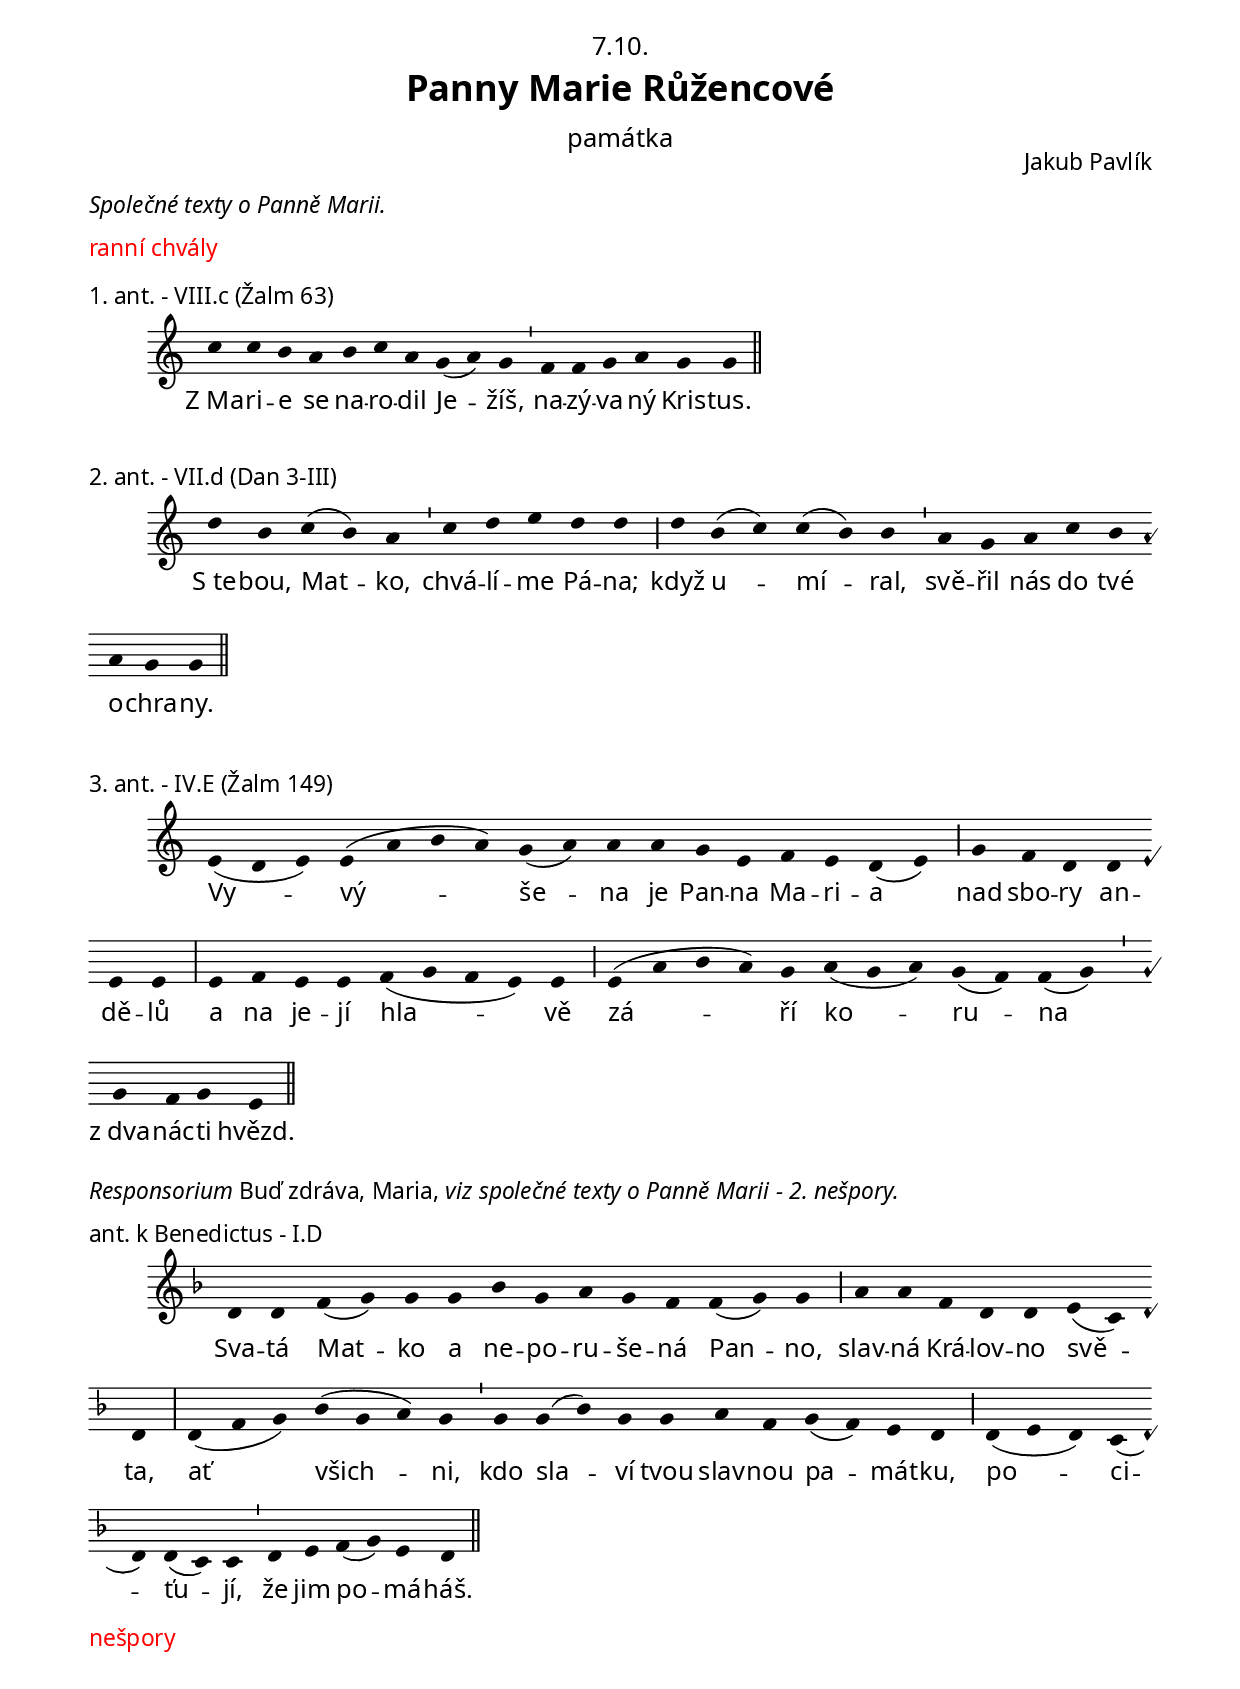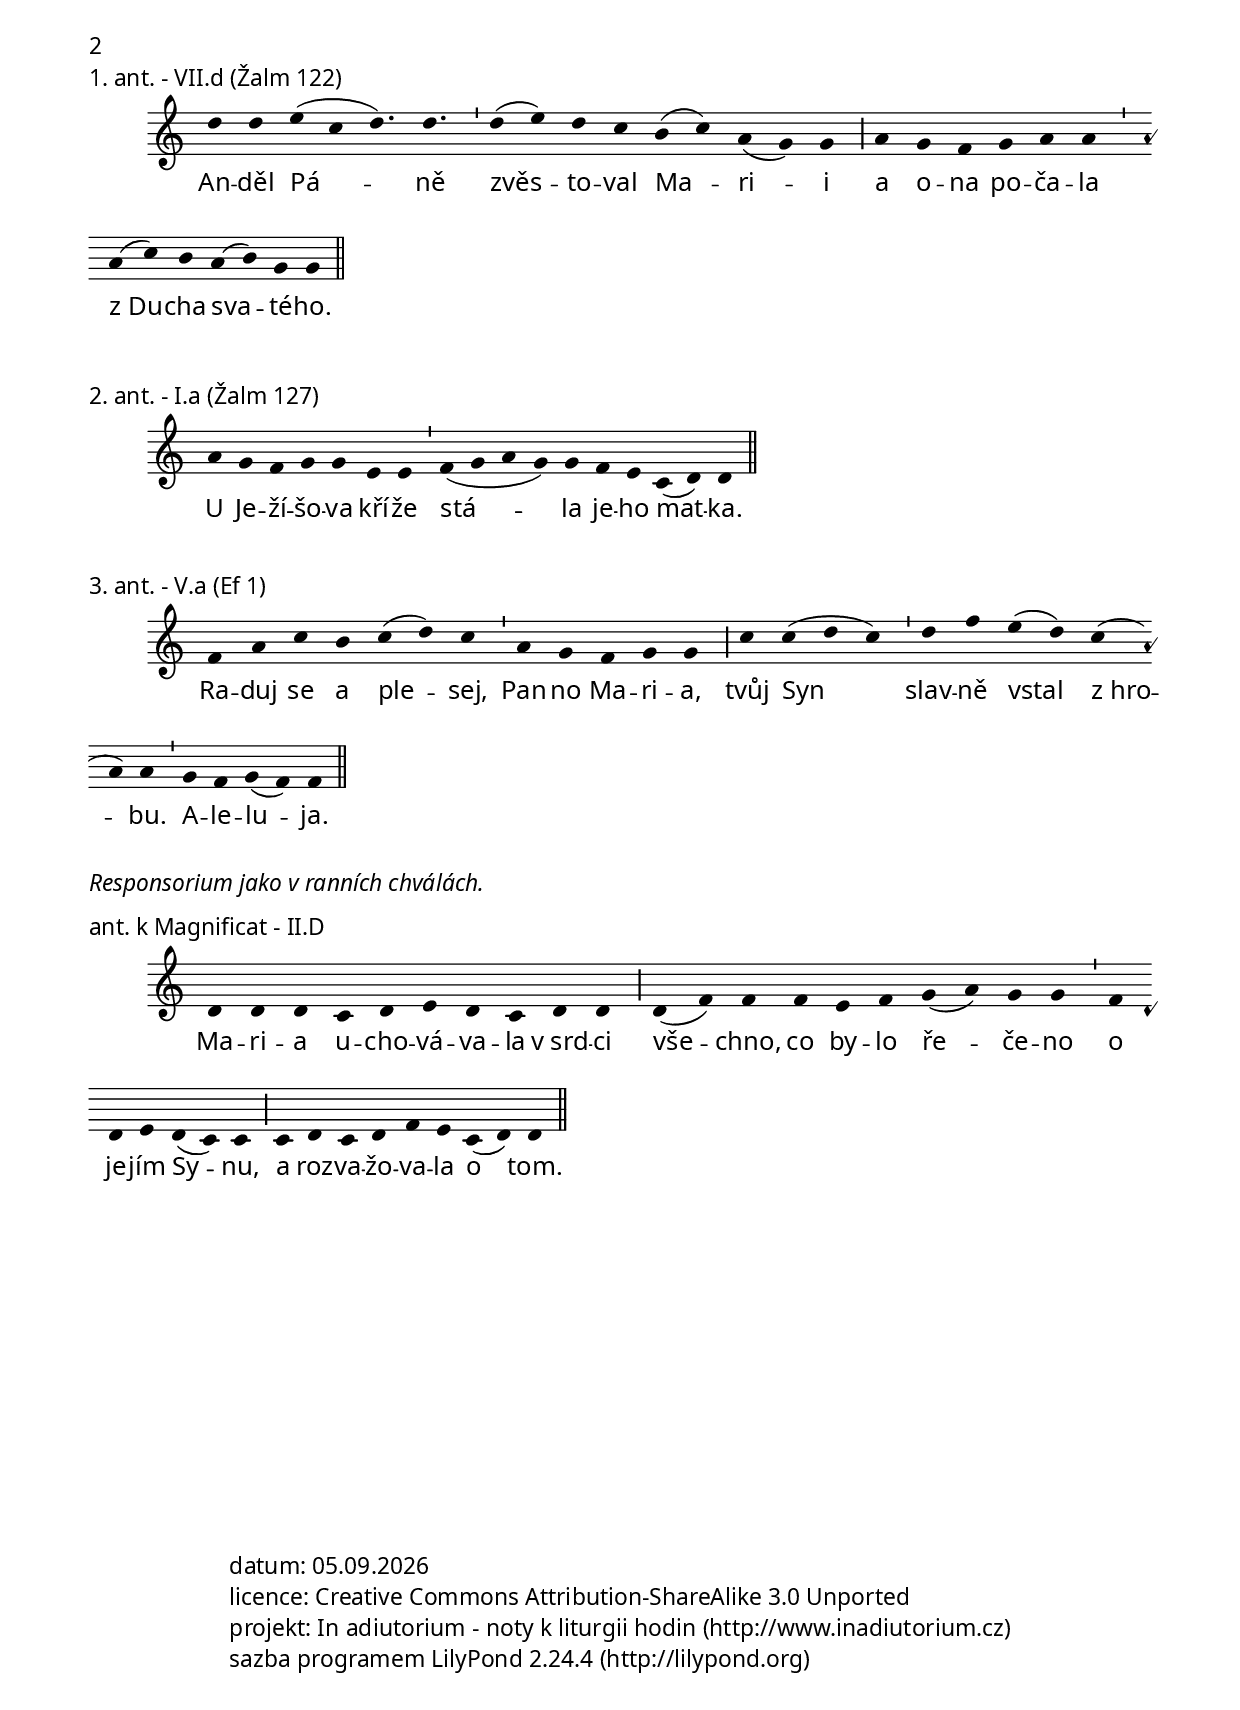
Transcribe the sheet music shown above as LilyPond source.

\version "2.15.40"

\include "../spolecne.ly"
\include "../dilyresponsorii.ly"

\header {
  title = \markup\titleSvatek
            "Panny Marie Růžencové"
            památka
            7.10.
  composer = "Jakub Pavlík"
}

\markup\communia #'(#:maria)

\markup {\nadpisHodinka {"ranní chvály"}}

\score {
  \relative c'' {
    \choralniRezim
    c4 c b a b c a g( a) g \barMin
    f f g a g g \barFinalis
  }
  \addlyrics {
    Z_Ma -- ri -- e se na -- ro -- dil Je -- žíš,
    na -- zý -- va -- ný Kris -- tus.
  }
  \header {
    quid = "1. ant."
    modus = "VIII"
    differentia = "c"
    psalmus = "Žalm 63"
    fial = "vanoce_narozenipane.ly#svrodiny-1ne-a1?konec=7"
    id = "rch-a1"
    piece = \markup {\sestavTitulek}
  }
}

\score {
  \relative c'' {
    \choralniRezim
    d4 b c( b) a \barMin
    c d e d d \barMaior
    d b( c) c( b) b \barMin
    a g a c b a g g \barFinalis
  }
  \addlyrics {
    S_te -- bou, Mat -- ko,
    chvá -- lí -- me Pá -- na;
    když u -- mí -- ral,
    svě -- řil nás do tvé o -- chra -- ny.
  }
  \header {
    quid = "2. ant."
    modus = "VII"
    differentia = "d"
    psalmus = "Dan 3-III"
    id = "rch-a2"
    piece = \markup {\sestavTitulek}
  }
}

\score {
  \relative c' {
    \choralniRezim
    e4( d e) e( a b a) g( a) a a g e f e d( e) \barMaior
    g f d d e e \barMax
    e f e e f( g f e) e \barMaior
    e( a b a) g a( g a) g( f) f( g) \barMin g f g e \barFinalis
  }
  \addlyrics {
    Vy -- vý -- še -- na je Pan -- na Ma -- ri -- a
    nad sbo -- ry an -- dě -- lů
    a na je -- jí hla -- vě
    zá -- ří ko -- ru -- na
    z_dva -- nác -- ti hvězd.
  }
  \header {
    quid = "3. ant."
    modus = "IV"
    differentia = "E"
    psalmus = "Žalm 149"
    id = "rch-a3"
    piece = \markup {\sestavTitulek}
  }
}

\markup\italic{Responsorium \upright{Buď zdráva, Maria,} viz společné texty o Panně Marii - 2. nešpory.}

\score {
  \relative c' {
    \choralniRezim
    \key f \major
    d4 d f( g) g g bes g a g f f( g) g \barMaior
    a a f d d e( c) d \barMax
    d( f g) bes( g a) g \barMin g g( bes) g g a f g( f) e d \barMaior
    d( e d) c( d) d( c) c \barMin d e f( g) e d \barFinalis
  }
  \addlyrics {
    Sva -- tá Mat -- ko a ne -- po -- ru -- še -- ná Pan -- no,
    slav -- ná Krá -- lov -- no svě -- ta,
    ať všich -- ni, kdo sla -- ví tvou slav -- nou pa -- mát -- ku,
    po -- ci -- ťu -- jí, že jim po -- má -- háš.
  }
  \header {
    quid = "ant. k Benedictus"
    modus = "I"
    differentia = "D"
    psalmus = ""
    id = "rch-aben"
    piece = \markup {\sestavTitulekBezZalmu}
  }
}

\markup {\nadpisHodinka {"nešpory"}}

\score {
  \relative c'' {
    \choralniRezim
    d4 d e( c d4.) d \barMin d4( e) d c b( c) a( g) g \barMaior
    a g f g a a \barMin a( c) b a( b) g g \barFinalis
  }
  \addlyrics {
    An -- děl Pá -- ně zvěs -- to -- val Ma -- ri -- i
    a o -- na po -- ča -- la z_Du -- cha sva -- té -- ho.
  }
  \header {
    quid = "1. ant."
    modus = "VII"
    differentia = "d"
    psalmus = "Žalm 122"
    id = "ne-a1"
    fial = "fial://sanktoral/0325zvestovanipane.ly#2ne-a1?-aleluja"
    piece = \markup {\sestavTitulek}
  }
}

\score {
  \relative c'' {
    \choralniRezim
    a4 g f g g e e \barMin
    f( g a g) g f e c( d) d \barFinalis
  }
  \addlyrics {
    U Je -- ží -- šo -- va kří -- že
    stá -- la je -- ho mat -- ka.
  }
  \header {
    quid = "2. ant."
    modus = "I"
    differentia = "a"
    psalmus = "Žalm 127"
    id = "ne-a2"
    piece = \markup {\sestavTitulek}
  }
}

\score {
  \relative c' {
    \choralniRezim
    f4 a c b c( d) c \barMin
    a g f g g \barMaior
    c c( d c) \barMin
    d f e( d) c( a) a \barMin
    g f g( f) f \barFinalis
  }
  \addlyrics {
    Ra -- duj se a ple -- sej,
    Pan -- no Ma -- ri -- a,
    tvůj Syn
    slav -- ně vstal z_hro -- bu.
    A -- le -- lu -- ja.
  }
  \header {
    quid = "3. ant."
    modus = "V"
    differentia = "a"
    psalmus = "Ef 1"
    id = "ne-a3"
    piece = \markup {\sestavTitulek}
  }
}

\markup\italic{Responsorium jako v ranních chválách.}

  \score {
    \relative c' {
      \choralniRezim
      d4 d d c d e d c d d \barMaior
      d( f) f f e f g( a) g g \barMin
      f d e d( c) c \barMaior
      c d c d f e c( d) d  \barFinalis
    }
    \addlyrics {
      Ma -- ri -- a u -- cho -- vá -- va -- la v_srd -- ci
      vše -- chno, co by -- lo ře -- če -- no
      o je -- jím Sy -- nu,
      a roz -- va -- žo -- va -- la o tom.
    }
    \header {
      quid = "ant. k Magnificat"
      modus = "II"
      differentia = "D"
      psalmus = ""
      fial = "vanoce_narozenipane.ly#vden-asexta?zacatek"
      id = "ne-amag"
      piece = \markup {\sestavTitulekBezZalmu}
    }
  }